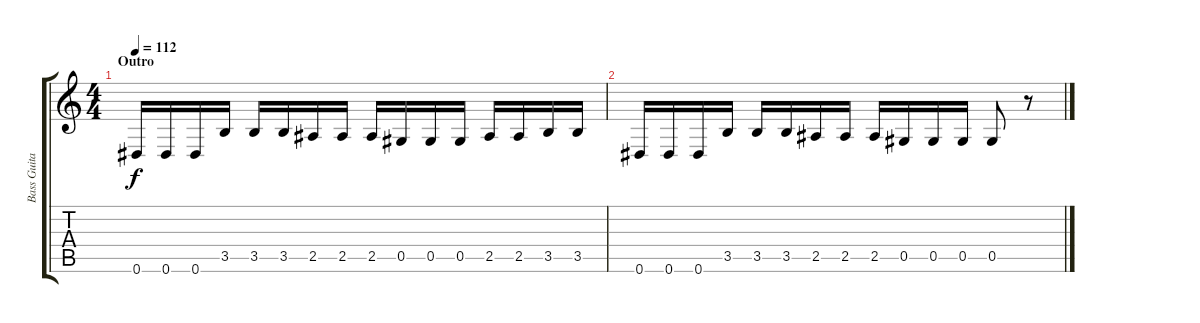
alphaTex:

\track ("Bass Guitar" "Bass Guita") {instrument electricbasspick}
\staff {score tabs}
\tuning (Eb4 Bb3 Gb3 Db3 Ab2 Eb2) {hide}
\ts (4 4)
\section ("" "Outro")
\tempo 112
\clef g2
\ks c
0.6.16{dy f} 0.6.16 0.6.16 3.5.16 3.5.16 3.5.16 2.5.16 2.5.16 2.5.16 0.5.16 0.5.16 0.5.16 2.5.16 2.5.16 3.5.16 3.5.16 |
0.6.16 0.6.16 0.6.16 3.5.16 3.5.16 3.5.16 2.5.16 2.5.16 2.5.16 0.5.16 0.5.16 0.5.16 0.5.8 r.8
